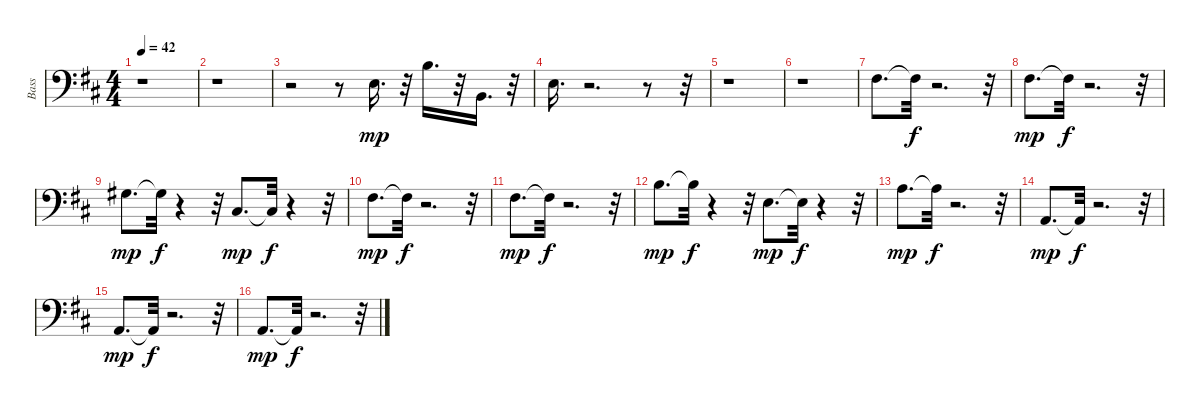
\track ("Bass" "Bass") {instrument contrabass}
\staff {score}
\tuning (G2 D2 A1 E1) {hide}
\ts (4 4)
\tempo 42
\clef f4
\ks d
r.1{dy mp} |
r.1 |
r.2 r.8 2.2.16{d} r.32 4.1.16{d} r.32 2.3.16{d} r.32 |
2.2.16{d} r.2{d} r.8 r.32 |
r.1 |
r.1 |
4.2.8{d} 4.2{t}.32{dy f} r.2{d} r.32 |
4.2.8{d dy mp} 4.2{t}.32{dy f} r.2{d} r.32 |
1.1.8{d dy mp} 1.1{t}.32{dy f} r.4 r.32 4.3.8{d dy mp} 4.3{t}.32{dy f} r.4 r.32 |
4.2.8{d dy mp} 4.2{t}.32{dy f} r.2{d} r.32 |
4.2.8{d dy mp} 4.2{t}.32{dy f} r.2{d} r.32 |
4.1.8{d dy mp} 4.1{t}.32{dy f} r.4 r.32 2.2.8{d dy mp} 2.2{t}.32{dy f} r.4 r.32 |
2.1.8{d dy mp} 2.1{t}.32{dy f} r.2{d} r.32 |
0.3.8{d dy mp} 0.3{t}.32{dy f} r.2{d} r.32 |
0.3.8{d dy mp} 0.3{t}.32{dy f} r.2{d} r.32 |
0.3.8{d dy mp} 0.3{t}.32{dy f} r.2{d} r.32
